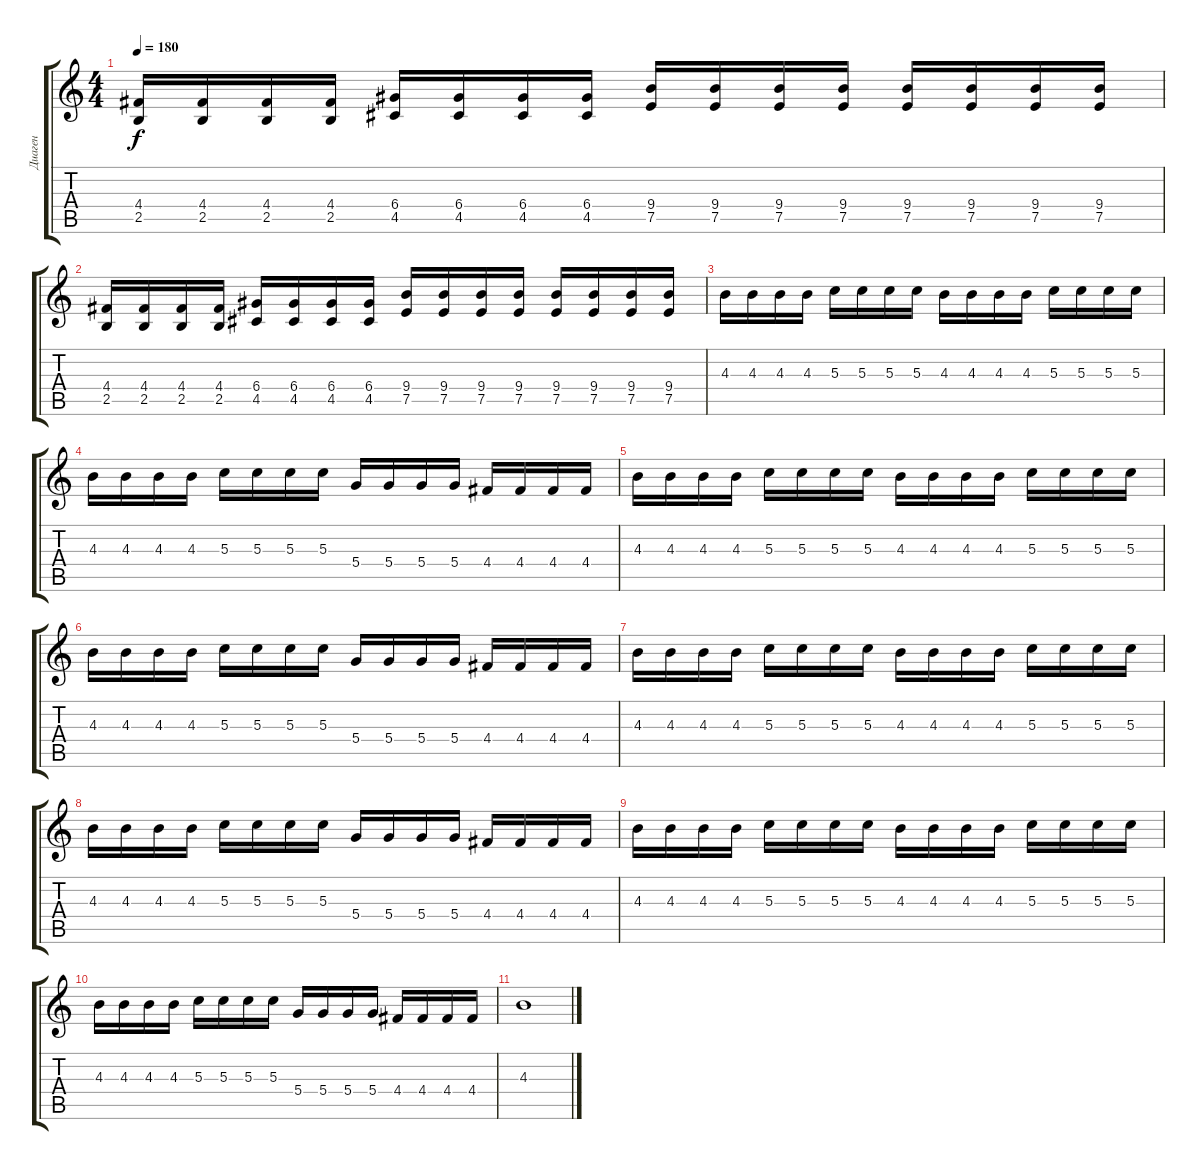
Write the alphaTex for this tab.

\track ("Диаген" "Диаген") {instrument distortionguitar}
\staff {score tabs}
\tuning (E4 B3 G3 D3 A2 E2) {hide}
\ts (4 4)
\tempo 180
\clef g2
\ks c
(4.4 2.5).16{dy f} (4.4 2.5).16 (4.4 2.5).16 (4.4 2.5).16 (6.4 4.5).16 (6.4 4.5).16 (6.4 4.5).16 (6.4 4.5).16 (9.4 7.5).16 (9.4 7.5).16 (9.4 7.5).16 (9.4 7.5).16 (9.4 7.5).16 (9.4 7.5).16 (9.4 7.5).16 (9.4 7.5).16 |
(4.4 2.5).16 (4.4 2.5).16 (4.4 2.5).16 (4.4 2.5).16 (6.4 4.5).16 (6.4 4.5).16 (6.4 4.5).16 (6.4 4.5).16 (9.4 7.5).16 (9.4 7.5).16 (9.4 7.5).16 (9.4 7.5).16 (9.4 7.5).16 (9.4 7.5).16 (9.4 7.5).16 (9.4 7.5).16 |
4.3.16 4.3.16 4.3.16 4.3.16 5.3.16 5.3.16 5.3.16 5.3.16 4.3.16 4.3.16 4.3.16 4.3.16 5.3.16 5.3.16 5.3.16 5.3.16 |
4.3.16 4.3.16 4.3.16 4.3.16 5.3.16 5.3.16 5.3.16 5.3.16 5.4.16 5.4.16 5.4.16 5.4.16 4.4.16 4.4.16 4.4.16 4.4.16 |
4.3.16 4.3.16 4.3.16 4.3.16 5.3.16 5.3.16 5.3.16 5.3.16 4.3.16 4.3.16 4.3.16 4.3.16 5.3.16 5.3.16 5.3.16 5.3.16 |
4.3.16 4.3.16 4.3.16 4.3.16 5.3.16 5.3.16 5.3.16 5.3.16 5.4.16 5.4.16 5.4.16 5.4.16 4.4.16 4.4.16 4.4.16 4.4.16 |
4.3.16 4.3.16 4.3.16 4.3.16 5.3.16 5.3.16 5.3.16 5.3.16 4.3.16 4.3.16 4.3.16 4.3.16 5.3.16 5.3.16 5.3.16 5.3.16 |
4.3.16 4.3.16 4.3.16 4.3.16 5.3.16 5.3.16 5.3.16 5.3.16 5.4.16 5.4.16 5.4.16 5.4.16 4.4.16 4.4.16 4.4.16 4.4.16 |
4.3.16 4.3.16 4.3.16 4.3.16 5.3.16 5.3.16 5.3.16 5.3.16 4.3.16 4.3.16 4.3.16 4.3.16 5.3.16 5.3.16 5.3.16 5.3.16 |
4.3.16 4.3.16 4.3.16 4.3.16 5.3.16 5.3.16 5.3.16 5.3.16 5.4.16 5.4.16 5.4.16 5.4.16 4.4.16 4.4.16 4.4.16 4.4.16 |
4.3.1
